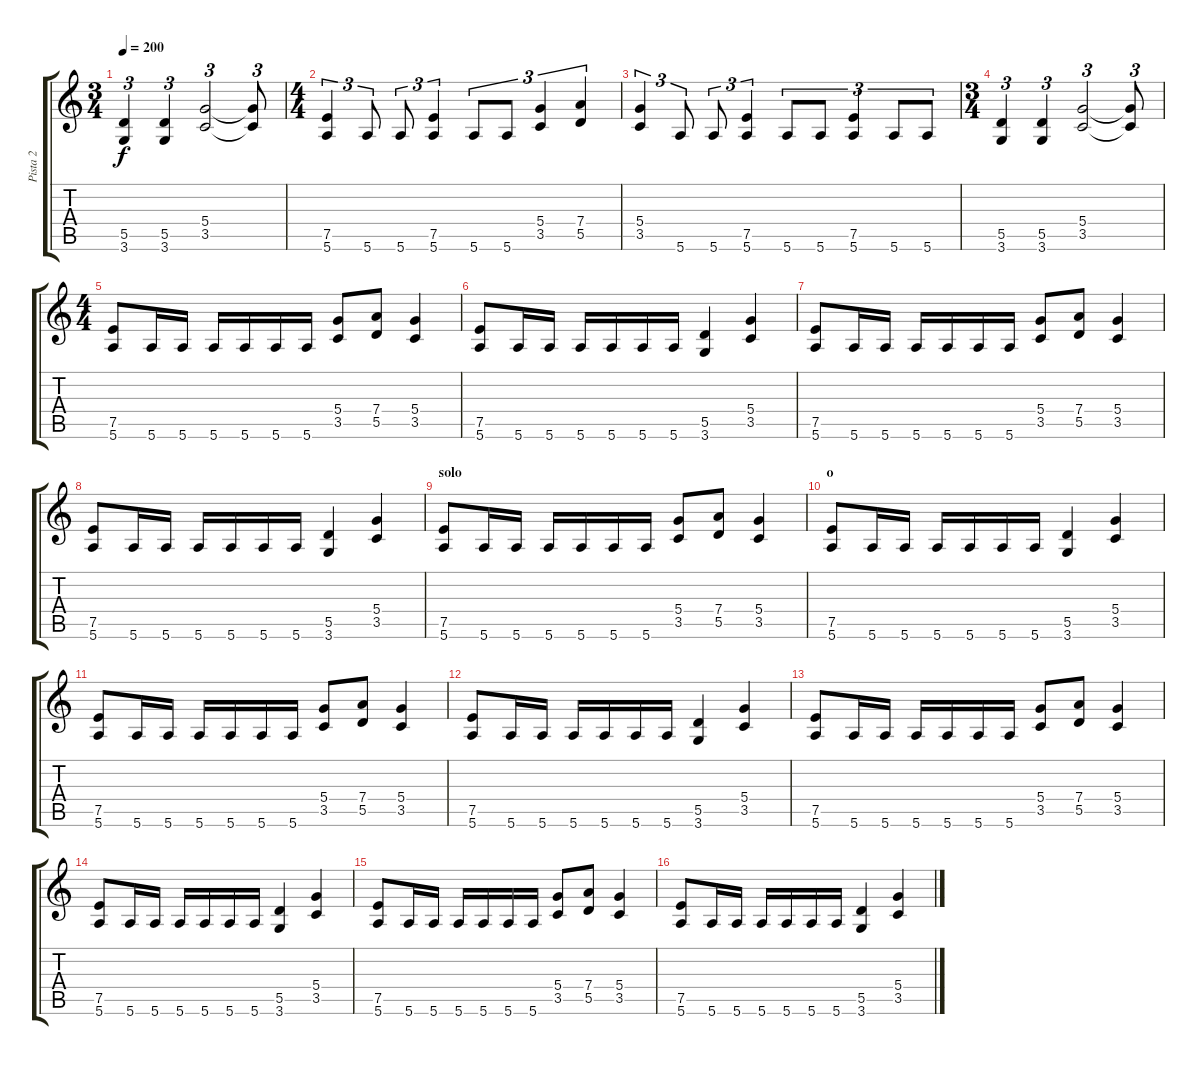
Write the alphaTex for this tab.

\track ("Pista 2" "Pista 2") {instrument distortionguitar}
\staff {score tabs}
\tuning (E4 B3 G3 D3 A2 E2) {hide}
\ts (3 4)
\tempo 200
\clef g2
\ks c
(5.5 3.6).4{tu (3 2) dy f} (5.5 3.6).4{tu (3 2)} (5.4 3.5).2{tu (3 2)} (5.4{t} 3.5{t}).8{tu (3 2)} |
\ts (4 4)
(7.5 5.6).4{tu (3 2)} 5.6.8{tu (3 2)} 5.6.8{tu (3 2)} (7.5 5.6).4{tu (3 2)} 5.6.8{tu (3 2)} 5.6.8{tu (3 2)} (5.4 3.5).4{tu (3 2)} (7.4 5.5).4{tu (3 2)} |
(5.4 3.5).4{tu (3 2)} 5.6.8{tu (3 2)} 5.6.8{tu (3 2)} (7.5 5.6).4{tu (3 2)} 5.6.8{tu (3 2)} 5.6.8{tu (3 2)} (7.5 5.6).4{tu (3 2)} 5.6.8{tu (3 2)} 5.6.8{tu (3 2)} |
\ts (3 4)
(5.5 3.6).4{tu (3 2)} (5.5 3.6).4{tu (3 2)} (5.4 3.5).2{tu (3 2)} (5.4{t} 3.5{t}).8{tu (3 2)} |
\ts (4 4)
(7.5 5.6).8 5.6.16 5.6.16 5.6.16 5.6.16 5.6.16 5.6.16 (5.4 3.5).8 (7.4 5.5).8 (5.4 3.5).4 |
(7.5 5.6).8 5.6.16 5.6.16 5.6.16 5.6.16 5.6.16 5.6.16 (5.5 3.6).4 (5.4 3.5).4 |
(7.5 5.6).8 5.6.16 5.6.16 5.6.16 5.6.16 5.6.16 5.6.16 (5.4 3.5).8 (7.4 5.5).8 (5.4 3.5).4 |
(7.5 5.6).8 5.6.16 5.6.16 5.6.16 5.6.16 5.6.16 5.6.16 (5.5 3.6).4 (5.4 3.5).4 |
\section ("" "solo")
(7.5 5.6).8 5.6.16 5.6.16 5.6.16 5.6.16 5.6.16 5.6.16 (5.4 3.5).8 (7.4 5.5).8 (5.4 3.5).4 |
\section ("" "o")
(7.5 5.6).8 5.6.16 5.6.16 5.6.16 5.6.16 5.6.16 5.6.16 (5.5 3.6).4 (5.4 3.5).4 |
(7.5 5.6).8 5.6.16 5.6.16 5.6.16 5.6.16 5.6.16 5.6.16 (5.4 3.5).8 (7.4 5.5).8 (5.4 3.5).4 |
(7.5 5.6).8 5.6.16 5.6.16 5.6.16 5.6.16 5.6.16 5.6.16 (5.5 3.6).4 (5.4 3.5).4 |
(7.5 5.6).8 5.6.16 5.6.16 5.6.16 5.6.16 5.6.16 5.6.16 (5.4 3.5).8 (7.4 5.5).8 (5.4 3.5).4 |
(7.5 5.6).8 5.6.16 5.6.16 5.6.16 5.6.16 5.6.16 5.6.16 (5.5 3.6).4 (5.4 3.5).4 |
(7.5 5.6).8 5.6.16 5.6.16 5.6.16 5.6.16 5.6.16 5.6.16 (5.4 3.5).8 (7.4 5.5).8 (5.4 3.5).4 |
(7.5 5.6).8 5.6.16 5.6.16 5.6.16 5.6.16 5.6.16 5.6.16 (5.5 3.6).4 (5.4 3.5).4
